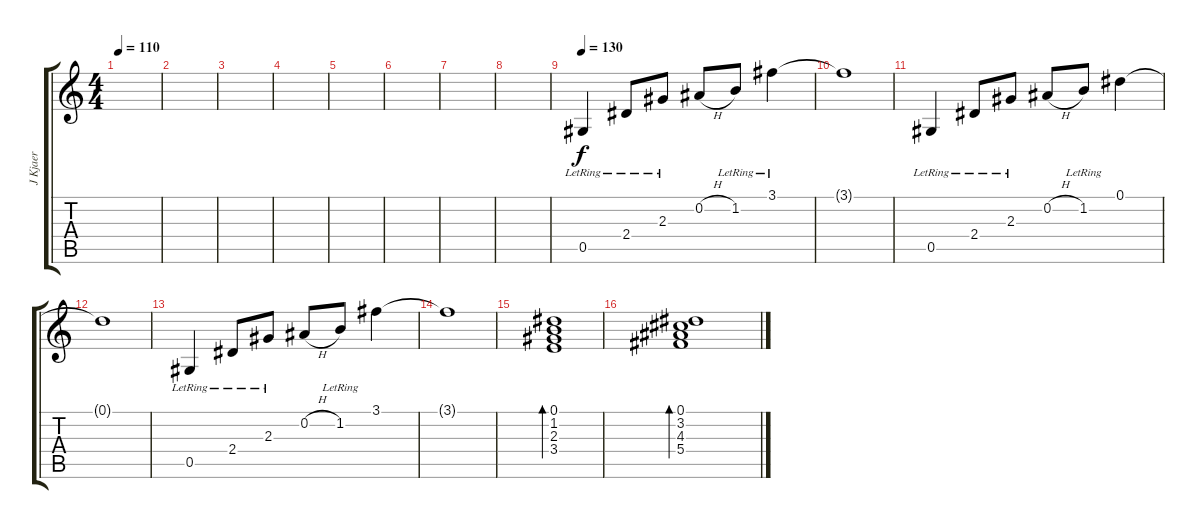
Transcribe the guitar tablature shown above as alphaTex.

\track ("J Kjaer" "J Kjaer") {instrument acousticguitarsteel}
\staff {score tabs}
\tuning (Eb4 Bb3 Gb3 Db3 Ab2 Eb2) {hide}
\ts (4 4)
\tempo 110
\tempo 128
\tempo 110
\clef g2
\ks c
|
|
|
|
|
|
|
|
\tempo 130
0.5{lr}.4 2.4{lr}.8 2.3{lr}.8 0.2{h}.8 1.2{lr}.8 3.1{lr}.4 |
3.1{t}.1 |
0.5{lr}.4 2.4{lr}.8 2.3{lr}.8 0.2{h}.8 1.2{lr}.8 0.1.4 |
0.1{t}.1 |
0.5{lr}.4 2.4{lr}.8 2.3{lr}.8 0.2{h}.8 1.2{lr}.8 3.1.4 |
3.1{t}.1 |
(0.1 1.2 2.3 3.4).1{bd 240} |
(0.1 3.2 4.3 5.4).1{bd 240}
